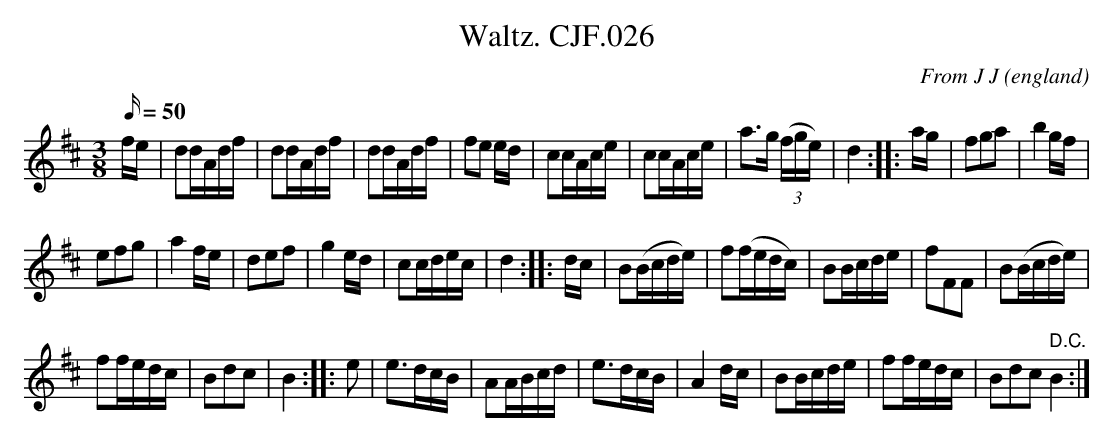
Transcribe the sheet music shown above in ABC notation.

X:1
T:Waltz. CJF.026
O:england
M:3/8
L:1/16
Q:50
C:From J J
K:D
fe|d2dAdf|d2dAdf|d2dAdf|f2e2 ed|c2cAce|c2cAce|\
a3g ((3fge)|d4:|:ag|f2g2a2|b4gf|
e2f2g2|a4fe|d2e2f2|g4ed|c2cdec|d4h:|:dc|B2(Bcde)|\
f2(fedc)|B2Bcde|f2F2F2|B2(Bcde)|
f2fedc|B2d2c2|B4:|:e2|e3dcB|A2ABcd|e3dcB|A4dc|\
B2Bcde|f2fedc|B2d2c2" D.C."B4:|]
